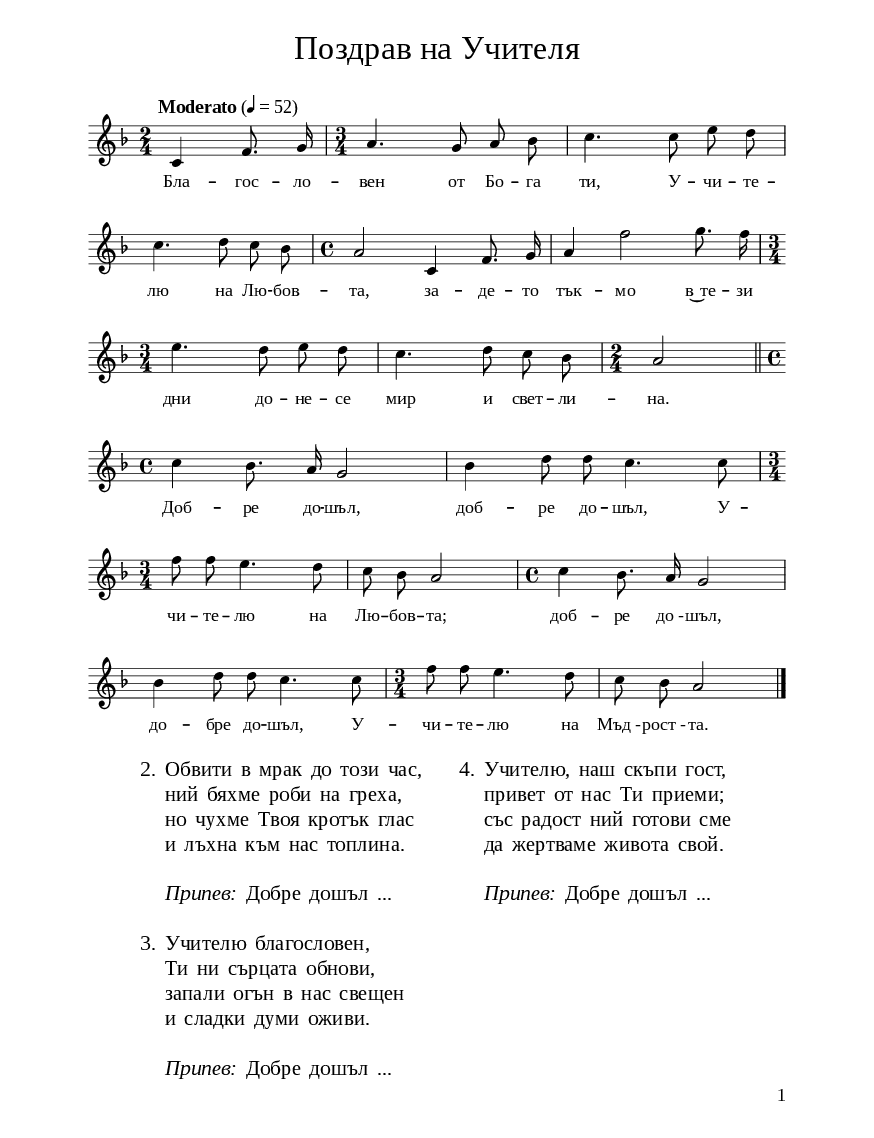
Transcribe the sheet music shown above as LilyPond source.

\version "2.24.2"

% include paper part and global functions
\include "include/globals.ily"

\bookpart {
  \label #'ref044
  \tocItem \markup "Поздрав на Учителя"
  \include "include/bookpart-paper.ily"
  \score {
    \include "include/score-layout.ily"

    \new Voice \absolute  {
      \clef treble
      \key f \major
      \time 2/4
      \tempoFunc "Moderato" 4 "52"
      \autoBeamOff


      c'4 f'8. g'16 | \time 3/4 a'4. g'8 a' bes' | c''4. c''8 e'' d'' | \break

      c''4. d''8 c'' bes'  | \time 4/4  a'2 c'4 f'8. g'16 | a'4 f''2 g''8. f''16  | \break

      \time 3/4  e''4. d''8 e'' d'' | c''4. d''8 c'' bes'  | \time 2/4 a'2 \bar"||" \break  \time 4/4  c''4   bes'8. a'16 g'2|

      bes'4  d''8 d'' c''4. c''8  | \break

      \time 3/4  f''8 f'' e''4.  d''8 | c'' bes' a'2 | \time 4/4 c''4  bes'8. a'16 g'2 \break |

      bes'4 d''8 d'' c''4. c''8 \time 3/4  f''8 f'' e''4. d''8 | c'' bes' a'2 \bar "|."

    }

    \addlyrics {
      Бла -- гос -- ло -- вен от Бо -- га ти, У -- чи -- те --
      лю на Лю -- бов -- та, за -- де -- то тък -- мо
      в~те -- зи дни до -- не -- се мир и свет -- ли -- на.
      Доб -- ре до -- шъл, доб -- ре до -- шъл,
      У -- чи -- те -- лю на Лю -- бов -- та; доб --
      ре "до -" -- шъл, до -- бре до -- шъл, У -- чи --
      те -- лю на "Мъд -" -- "рост -" -- та.
    }

    \header {
      title = \titleFunc "Поздрав на Учителя" "Pozdrav na Učitelja"
    }

    \midi{}

  } % score

  \markup \fontsize #bgCoupletFontSize {
    \hspace #5
    \override #`(baseline-skip . ,bgCoupletBaselineSkip)
    \column {
      \line { 2. Обвити в мрак до този час, }
      \line { "   " ний бяхме роби на греха, }

      \line { "   " но чухме Твоя кротък глас }

      \line { "   " и лъхна към нас топлина. }
      \line { "   " }

      \line { "   " \italic{Припев: } Добре дошъл ... }
      \line { "   " }
      \line { 3. Учителю благословен, }

      \line { "   " Ти ни сърцата обнови, }

      \line { "   " запали огън в нас свещен }

      \line { "   " и сладки думи оживи. }

      \line { "   " }

      \line { "   " \italic{Припев:} Добре дошъл ... }

    }

    \hspace #3
    \override #`(baseline-skip . ,bgCoupletBaselineSkip)
    \column {
      \line { 4. Учителю, наш скъпи гост, }

      \line { "   " привет от нас Ти приеми; }

      \line { "   " със радост ний готови сме }

      \line { "   " да жертваме живота свой. }

        \line { "   " }

      \line { "   " \italic{Припев:} Добре дошъл ... }
    }



  } % markup



} % bookpart
